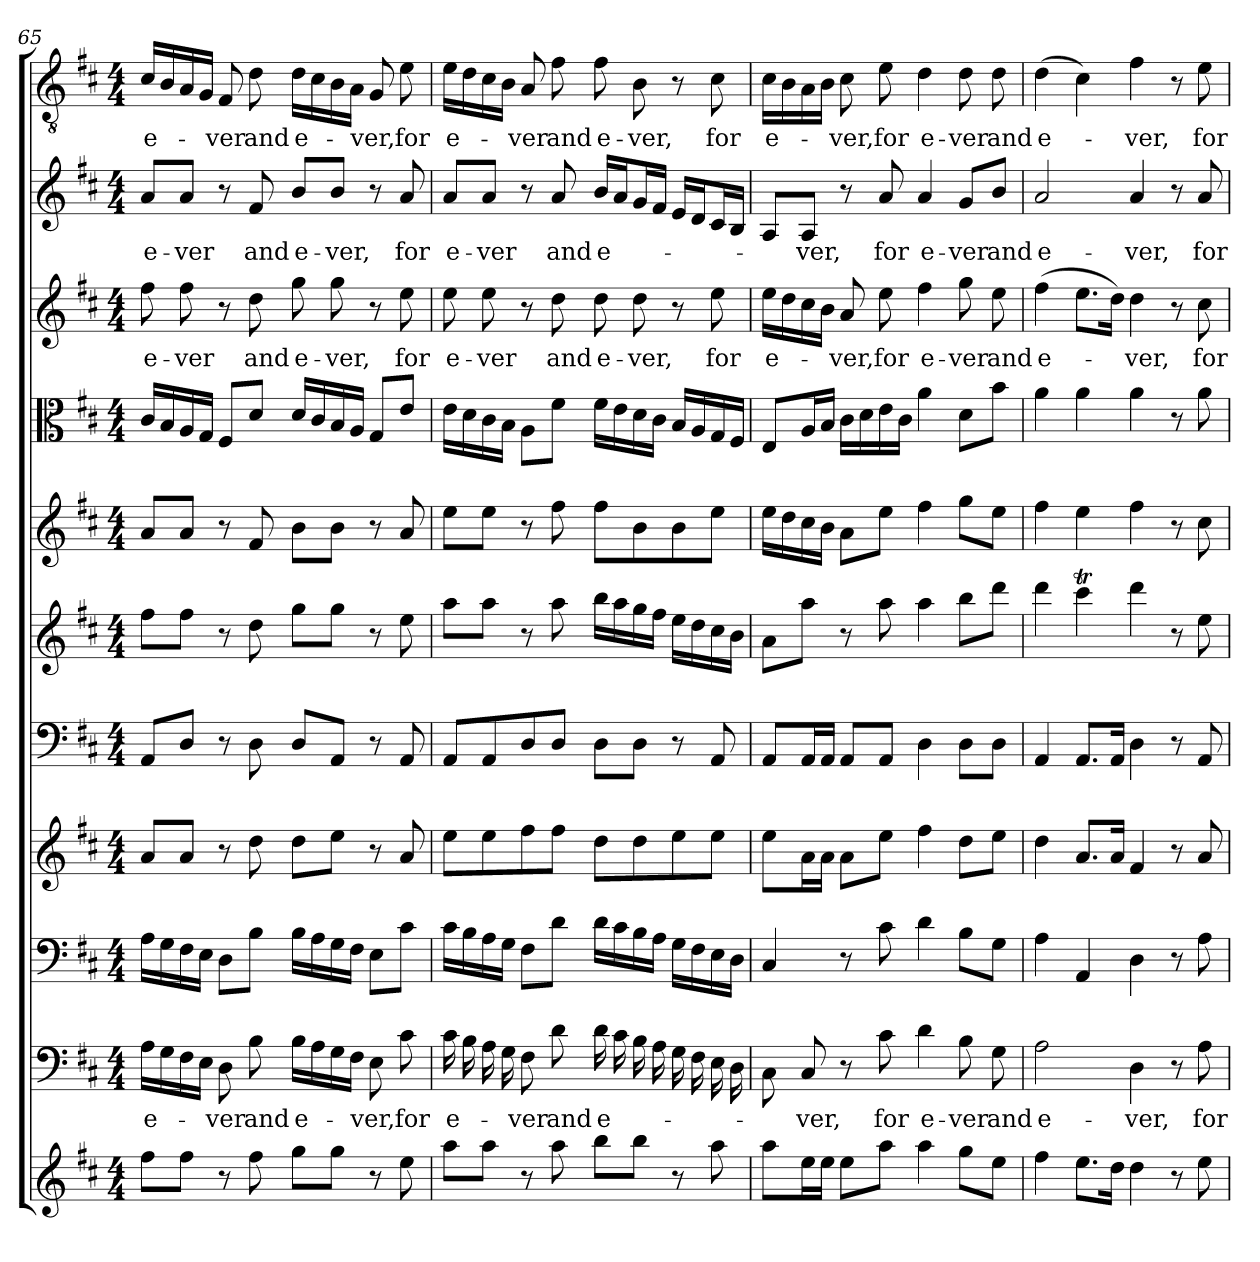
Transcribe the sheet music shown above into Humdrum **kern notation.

**kern	**kern	**text	**kern	**kern	**kern	**kern	**kern	**kern	**kern	**text	**kern	**text	**kern	**text
*part11	*part10	*part10	*part9	*part8	*part7	*part6	*part5	*part4	*part3	*part3	*part2	*part2	*part1	*part1
*staff11	*staff10	*staff10	*staff9	*staff8	*staff7	*staff6	*staff5	*staff4	*staff3	*staff3	*staff2	*staff2	*staff1	*staff1
*clefG2	*clefF4	*	*clefF4	*clefG2	*clefF4	*clefG2	*clefG2	*clefC3	*clefG2	*	*clefG2	*	*clefGv2	*
*k[f#c#]	*k[f#c#]	*	*k[f#c#]	*k[f#c#]	*k[f#c#]	*k[f#c#]	*k[f#c#]	*k[f#c#]	*k[f#c#]	*	*k[f#c#]	*	*k[f#c#]	*
*D:	*D:	*	*D:	*D:	*D:	*D:	*D:	*D:	*D:	*	*D:	*	*D:	*
*M4/4	*M4/4	*	*M4/4	*M4/4	*M4/4	*M4/4	*M4/4	*M4/4	*M4/4	*	*M4/4	*	*M4/4	*
=65	=65	=65	=65	=65	=65	=65	=65	=65	=65	=65	=65	=65	=65	=65
8ff#\L	16A\LL	e-	16A\LL	8a/L	8AA/L	8ff#\L	8a/L	16c#/LL	8ff#\	e-	8a/L	e-	16c#/LL	e-
.	16G\	.	16G\	.	.	.	.	16B/	.	.	.	.	16B/	.
8ff#\J	16F#\	.	16F#\	8a/J	8D/J	8ff#\J	8a/J	16A/	8ff#\	-ver	8a/J	-ver	16A/	.
.	16E\JJ	.	16E\JJ	.	.	.	.	16G/JJ	.	.	.	.	16G/JJ	.
8r	8D\	-ver	8D\L	8r	8r	8r	8r	8F#/L	8r	.	8r	.	8F#/	-ver
8ff#\	8B\	and	8B\J	8dd\	8D\	8dd\	8f#/	8d/J	8dd\	and	8f#/	and	8d\	and
8gg\L	16B\LL	e-	16B\LL	8dd\L	8D/L	8gg\L	8b\L	16d/LL	8gg\	e-	8b/L	e-	16d\LL	e-
.	16A\	.	16A\	.	.	.	.	16c#/	.	.	.	.	16c#\	.
8gg\J	16G\	.	16G\	8ee\J	8AA/J	8gg\J	8b\J	16B/	8gg\	-ver,	8b/J	-ver,	16B\	.
.	16F#\JJ	.	16F#\JJ	.	.	.	.	16A/JJ	.	.	.	.	16A\JJ	.
8r	8E\	-ver,	8E\L	8r	8r	8r	8r	8G/L	8r	.	8r	.	8G/	-ver,
8ee\	8c#\	for	8c#\J	8a/	8AA/	8ee\	8a/	8e/J	8ee\	for	8a/	for	8e\	for
=66	=66	=66	=66	=66	=66	=66	=66	=66	=66	=66	=66	=66	=66	=66
8aa\L	16c#\	e-	16c#\LL	8ee\L	8AA/L	8aa\L	8ee\L	16e\LL	8ee\	e-	8a/L	e-	16e\LL	e-
.	16B\	.	16B\	.	.	.	.	16d\	.	.	.	.	16d\	.
8aa\J	16A\	.	16A\	8ee\	8AA/	8aa\J	8ee\J	16c#\	8ee\	-ver	8a/J	-ver	16c#\	.
.	16G\	.	16G\JJ	.	.	.	.	16B\JJ	.	.	.	.	16B\JJ	.
8r	8F#\	-ver	8F#\L	8ff#\	8D/	8r	8r	8A\L	8r	.	8r	.	8A/	-ver
8aa\	8d\	and	8d\J	8ff#\J	8D/J	8aa\	8ff#\	8f#\J	8dd\	and	8a/	and	8f#\	and
8bb\L	16d\	e-	16d\LL	8dd\L	8D\L	16bb\LL	8ff#\L	16f#\LL	8dd\	e-	16b/LL	e-	8f#\	e-
.	16c#\	.	16c#\	.	.	16aa\	.	16e\	.	.	16a/J	.	.	.
8bb\J	16B\	.	16B\	8dd\	8D\J	16gg\	8b\	16d\	8dd\	-ver,	16g/L	.	8B\	-ver,
.	16A\	.	16A\JJ	.	.	16ff#\JJ	.	16c#\JJ	.	.	16f#/JJ	.	.	.
8r	16G\	.	16G\LL	8ee\	8r	16ee\LL	8b\	16B/LL	8r	.	16e/LL	.	8r	.
.	16F#\	.	16F#\	.	.	16dd\	.	16A/	.	.	16d/J	.	.	.
8aa\	16E\	.	16E\	8ee\J	8AA/	16cc#\	8ee\J	16G/	8ee\	for	16c#/L	.	8c#\	for
.	16D\	.	16D\JJ	.	.	16b\JJ	.	16F#/JJ	.	.	16B/JJ	.	.	.
=67	=67	=67	=67	=67	=67	=67	=67	=67	=67	=67	=67	=67	=67	=67
8aa\L	8C#\	.	4C#/	8ee\L	8AA/L	8a\L	16ee\LL	8E/L	16ee\LL	e-	8A/L	.	16c#\LL	e-
.	.	.	.	.	.	.	16dd\	.	16dd\	.	.	.	16B\	.
16ee\L	8C#/	-ver,	.	16a\L	16AA/L	8aa\J	16cc#\	16A/L	16cc#\	.	8A/J	-ver,	16A\	.
16ee\JJ	.	.	.	16a\JJ	16AA/JJ	.	16b\JJ	16B/JJ	16b\JJ	.	.	.	16B\JJ	.
8ee\L	8r	.	8r	8a\L	8AA/L	8r	8a\L	16c#\LL	8a/	-ver,	8r	.	8c#\	-ver,
.	.	.	.	.	.	.	.	16d\	.	.	.	.	.	.
8aa\J	8c#\	for	8c#\	8ee\J	8AA/J	8aa\	8ee\J	16e\	8ee\	for	8a/	for	8e\	for
.	.	.	.	.	.	.	.	16c#\JJ	.	.	.	.	.	.
4aa\	4d\	e-	4d\	4ff#\	4D\	4aa\	4ff#\	4a\	4ff#\	e-	4a/	e-	4d\	e-
8gg\L	8B\	-ver	8B\L	8dd\L	8D\L	8bb\L	8gg\L	8d\L	8gg\	-ver	8g/L	-ver	8d\	-ver
8ee\J	8G\	and	8G\J	8ee\J	8D\J	8ddd\J	8ee\J	8b\J	8ee\	and	8b/J	and	8d\	and
=68	=68	=68	=68	=68	=68	=68	=68	=68	=68	=68	=68	=68	=68	=68
4ff#\	2A\	e-	4A\	4dd\	4AA/	4ddd\	4ff#\	4a\	(4ff#\	e-	2a/	e-	(4d\	e-
8.ee\L	.	.	4AA/	8.a/L	8.AA/L	4ccc#t\	4ee\	4a\	8.ee\L	.	.	.	4c#\)	.
16dd\Jk	.	.	.	16a/Jk	16AA/Jk	.	.	.	16dd\Jk)	.	.	.	.	.
4dd\	4D\	-ver,	4D\	4f#/	4D\	4ddd\	4ff#\	4a\	4dd\	-ver,	4a/	-ver,	4f#\	-ver,
8r	8r	.	8r	8r	8r	8r	8r	8r	8r	.	8r	.	8r	.
8ee\	8A\	for	8A\	8a/	8AA/	8ee\	8cc#\	8a\	8cc#\	for	8a/	for	8e\	for
=	=	=	=	=	=	=	=	=	=	=	=	=	=	=
*-	*-	*-	*-	*-	*-	*-	*-	*-	*-	*-	*-	*-	*-	*-
